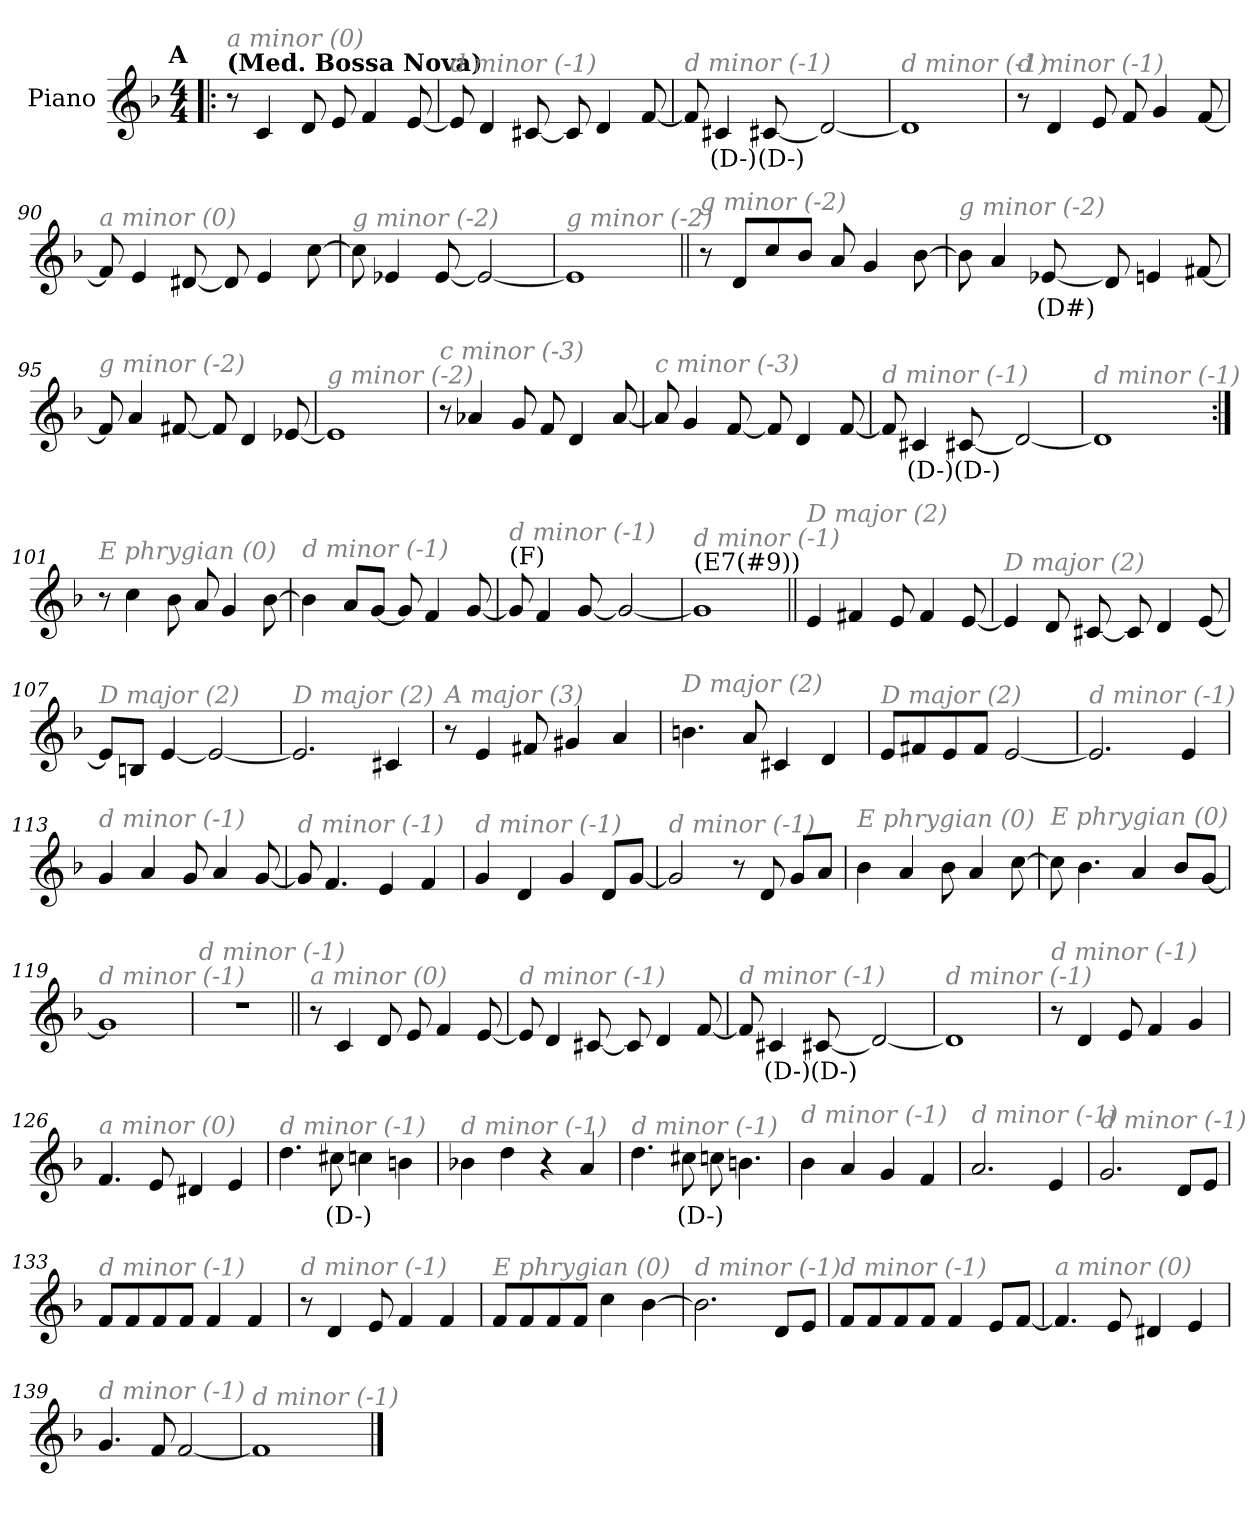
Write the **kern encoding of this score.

**kern	**text
*part1	*part1
*staff1	*staff1
*I"Piano	*
*I'Pno.	*
*clefG2	*
*k[b-]	*
*M4/4	*
!!LO:REH:place=s1:a:enc=none:fs=14:t=A
=1!|:	=1!|:
!LO:TX:a:B:t=(Med. Bossa Nova)	!
!LO:TX:i:color=#808080:t=a minor (0)	!
8r	.
4c/	.
8d/	.
8e/	.
4f/	.
[8e/	.
=86	=86
!LO:TX:i:color=#808080:t=d minor (-1)	!
8e/]	.
4d/	.
[8c#X/	.
8c#/]	.
4d/	.
[8f/	.
=87	=87
!LO:TX:i:color=#808080:t=d minor (-1)	!
8f/]	.
4c#Xi/	(D-)
[8c#Xi/	(D-)
2d-/_	.
=88	=88
!LO:TX:i:color=#808080:t=d minor (-1)	!
1d-]	.
!!LO:LB:g=z
=89	=89
!LO:TX:i:color=#808080:t=d minor (-1)	!
8r	.
4d/	.
8e/	.
8f/	.
4g/	.
[8f/	.
=90	=90
!LO:TX:i:color=#808080:t=a minor (0)	!
8f/]	.
4e/	.
[8d#X/	.
8d#/]	.
4e/	.
[8cc\	.
=91	=91
!LO:TX:i:color=#808080:t=g minor (-2)	!
8cc\]	.
4e-X/	.
[8e-/	.
2e-/_	.
=92	=92
!LO:TX:i:color=#808080:t=g minor (-2)	!
1e-]	.
!!LO:LB:g=z
=93||	=93||
!LO:TX:i:color=#808080:t=g minor (-2)	!
8r	.
8d/L	.
8cc/	.
8b-/J	.
8a/	.
4g/	.
[8b-\	.
=94	=94
!LO:TX:i:color=#808080:t=g minor (-2)	!
8b-\]	.
4a/	.
[8e-Xi/	(D#)
8d#/]	.
4e/	.
[8f#X/	.
=95	=95
!LO:TX:i:color=#808080:t=g minor (-2)	!
8f#/]	.
4a/	.
[8f#X/	.
8f#/]	.
4d/	.
[8e-X/	.
=96	=96
!LO:TX:i:color=#808080:t=g minor (-2)	!
1e-]	.
!!LO:LB:g=z
=97	=97
!LO:TX:i:color=#808080:t=c minor (-3)	!
8r	.
4a-X/	.
8g/	.
8f/	.
4d/	.
[8a-/	.
=98	=98
!LO:TX:i:color=#808080:t=c minor (-3)	!
8a-/]	.
4g/	.
[8f/	.
8f/]	.
4d/	.
[8f/	.
=99	=99
!LO:TX:i:color=#808080:t=d minor (-1)	!
8f/]	.
4c#Xi/	(D-)
[8c#Xi/	(D-)
2d-/_	.
=100	=100
!LO:TX:i:color=#808080:t=d minor (-1)	!
1d-]	.
!!LO:LB:g=z
=101:|!	=101:|!
!LO:TX:i:color=#808080:t=E phrygian (0)	!
8r	.
4cc\	.
8b-\	.
8a/	.
4g/	.
[8b-\	.
=102	=102
!LO:TX:i:color=#808080:t=d minor (-1)	!
4b-\]	.
8a/L	.
[8g/J	.
8g/]	.
4f/	.
[8g/	.
=103	=103
!LO:TX:a:t=(F)	!
!LO:TX:i:color=#808080:t=d minor (-1)	!
8g/]	.
4f/	.
[8g/	.
2g/_	.
=104	=104
!LO:TX:a:t=(E7(#9))	!
!LO:TX:i:color=#808080:t=d minor (-1)	!
1g]	.
!!LO:LB:g=z
=105||	=105||
!LO:TX:i:color=#808080:t=D major (2)	!
4e/	.
4f#X/	.
8e/	.
4f#/	.
[8e/	.
=106	=106
!LO:TX:i:color=#808080:t=D major (2)	!
4e/]	.
8d/	.
[8c#X/	.
8c#/]	.
4d/	.
[8e/	.
=107	=107
!LO:TX:i:color=#808080:t=D major (2)	!
8e/L]	.
8Bn/J	.
[4e/	.
2e/_	.
=108	=108
!LO:TX:i:color=#808080:t=D major (2)	!
2.e/]	.
4c#X/	.
!!LO:LB:g=z
=109	=109
!LO:TX:i:color=#808080:t=A major (3)	!
8r	.
4e/	.
8f#X/	.
4g#X/	.
4a/	.
=110	=110
!LO:TX:i:color=#808080:t=D major (2)	!
4.bn\	.
8a/	.
4c#X/	.
4d/	.
=111	=111
!LO:TX:i:color=#808080:t=D major (2)	!
8e/L	.
8f#X/	.
8e/	.
8f#/J	.
[2e/	.
=112	=112
!LO:TX:i:color=#808080:t=d minor (-1)	!
2.e/]	.
4e/	.
!!LO:LB:g=z
=113	=113
!LO:TX:i:color=#808080:t=d minor (-1)	!
4g/	.
4a/	.
8g/	.
4a/	.
[8g/	.
=114	=114
!LO:TX:i:color=#808080:t=d minor (-1)	!
8g/]	.
4.f/	.
4e/	.
4f/	.
=115	=115
!LO:TX:i:color=#808080:t=d minor (-1)	!
4g/	.
4d/	.
4g/	.
8d/L	.
[8g/J	.
=116	=116
!LO:TX:i:color=#808080:t=d minor (-1)	!
2g/]	.
8r	.
8d/	.
8g/L	.
8a/J	.
!!LO:LB:g=z
=117	=117
!LO:TX:i:color=#808080:t=E phrygian (0)	!
4b-\	.
4a/	.
8b-\	.
4a/	.
[8cc\	.
=118	=118
!LO:TX:i:color=#808080:t=E phrygian (0)	!
8cc\]	.
4.b-\	.
4a/	.
8b-/L	.
[8g/J	.
=119	=119
!LO:TX:i:color=#808080:t=d minor (-1)	!
1g]	.
=120	=120
!LO:TX:i:color=#808080:t=d minor (-1)	!
1r	.
!!LO:LB:g=z
=121||	=121||
!LO:TX:i:color=#808080:t=a minor (0)	!
8r	.
4c/	.
8d/	.
8e/	.
4f/	.
[8e/	.
=122	=122
!LO:TX:i:color=#808080:t=d minor (-1)	!
8e/]	.
4d/	.
[8c#X/	.
8c#/]	.
4d/	.
[8f/	.
=123	=123
!LO:TX:i:color=#808080:t=d minor (-1)	!
8f/]	.
4c#Xi/	(D-)
[8c#Xi/	(D-)
2d-/_	.
=124	=124
!LO:TX:i:color=#808080:t=d minor (-1)	!
1d-]	.
!!LO:PB:g=z
=125	=125
!LO:TX:i:color=#808080:t=d minor (-1)	!
8r	.
4d/	.
8e/	.
4f/	.
4g/	.
=126	=126
!LO:TX:i:color=#808080:t=a minor (0)	!
4.f/	.
8e/	.
4d#X/	.
4e/	.
=127	=127
!LO:TX:i:color=#808080:t=d minor (-1)	!
4.dd\	.
8cc#Xi\	(D-)
4cc\	.
4bn\	.
=128	=128
!LO:TX:i:color=#808080:t=d minor (-1)	!
4b-X\	.
4dd\	.
4r	.
4a/	.
!!LO:LB:g=z
=129	=129
!LO:TX:i:color=#808080:t=d minor (-1)	!
4.dd\	.
8cc#Xi\	(D-)
8cc\	.
4.bn\	.
=130	=130
!LO:TX:i:color=#808080:t=d minor (-1)	!
4b-\	.
4a/	.
4g/	.
4f/	.
=131	=131
!LO:TX:i:color=#808080:t=d minor (-1)	!
2.a/	.
4e/	.
=132	=132
!LO:TX:i:color=#808080:t=d minor (-1)	!
2.g/	.
8d/L	.
8e/J	.
!!LO:LB:g=z
=133	=133
!LO:TX:i:color=#808080:t=d minor (-1)	!
8f/L	.
8f/	.
8f/	.
8f/J	.
4f/	.
4f/	.
=134	=134
!LO:TX:i:color=#808080:t=d minor (-1)	!
8r	.
4d/	.
8e/	.
4f/	.
4f/	.
=135	=135
!LO:TX:i:color=#808080:t=E phrygian (0)	!
8f/L	.
8f/	.
8f/	.
8f/J	.
4cc\	.
[4b-\	.
=136	=136
!LO:TX:i:color=#808080:t=d minor (-1)	!
2.b-\]	.
8d/L	.
8e/J	.
!!LO:LB:g=z
=137	=137
!LO:TX:i:color=#808080:t=d minor (-1)	!
8f/L	.
8f/	.
8f/	.
8f/J	.
4f/	.
8e/L	.
[8f/J	.
=138	=138
!LO:TX:i:color=#808080:t=a minor (0)	!
4.f/]	.
8e/	.
4d#X/	.
4e/	.
=139	=139
!LO:TX:i:color=#808080:t=d minor (-1)	!
4.g/	.
8f/	.
[2f/	.
=140	=140
!LO:TX:i:color=#808080:t=d minor (-1)	!
1f]	.
==	==
*-	*-
